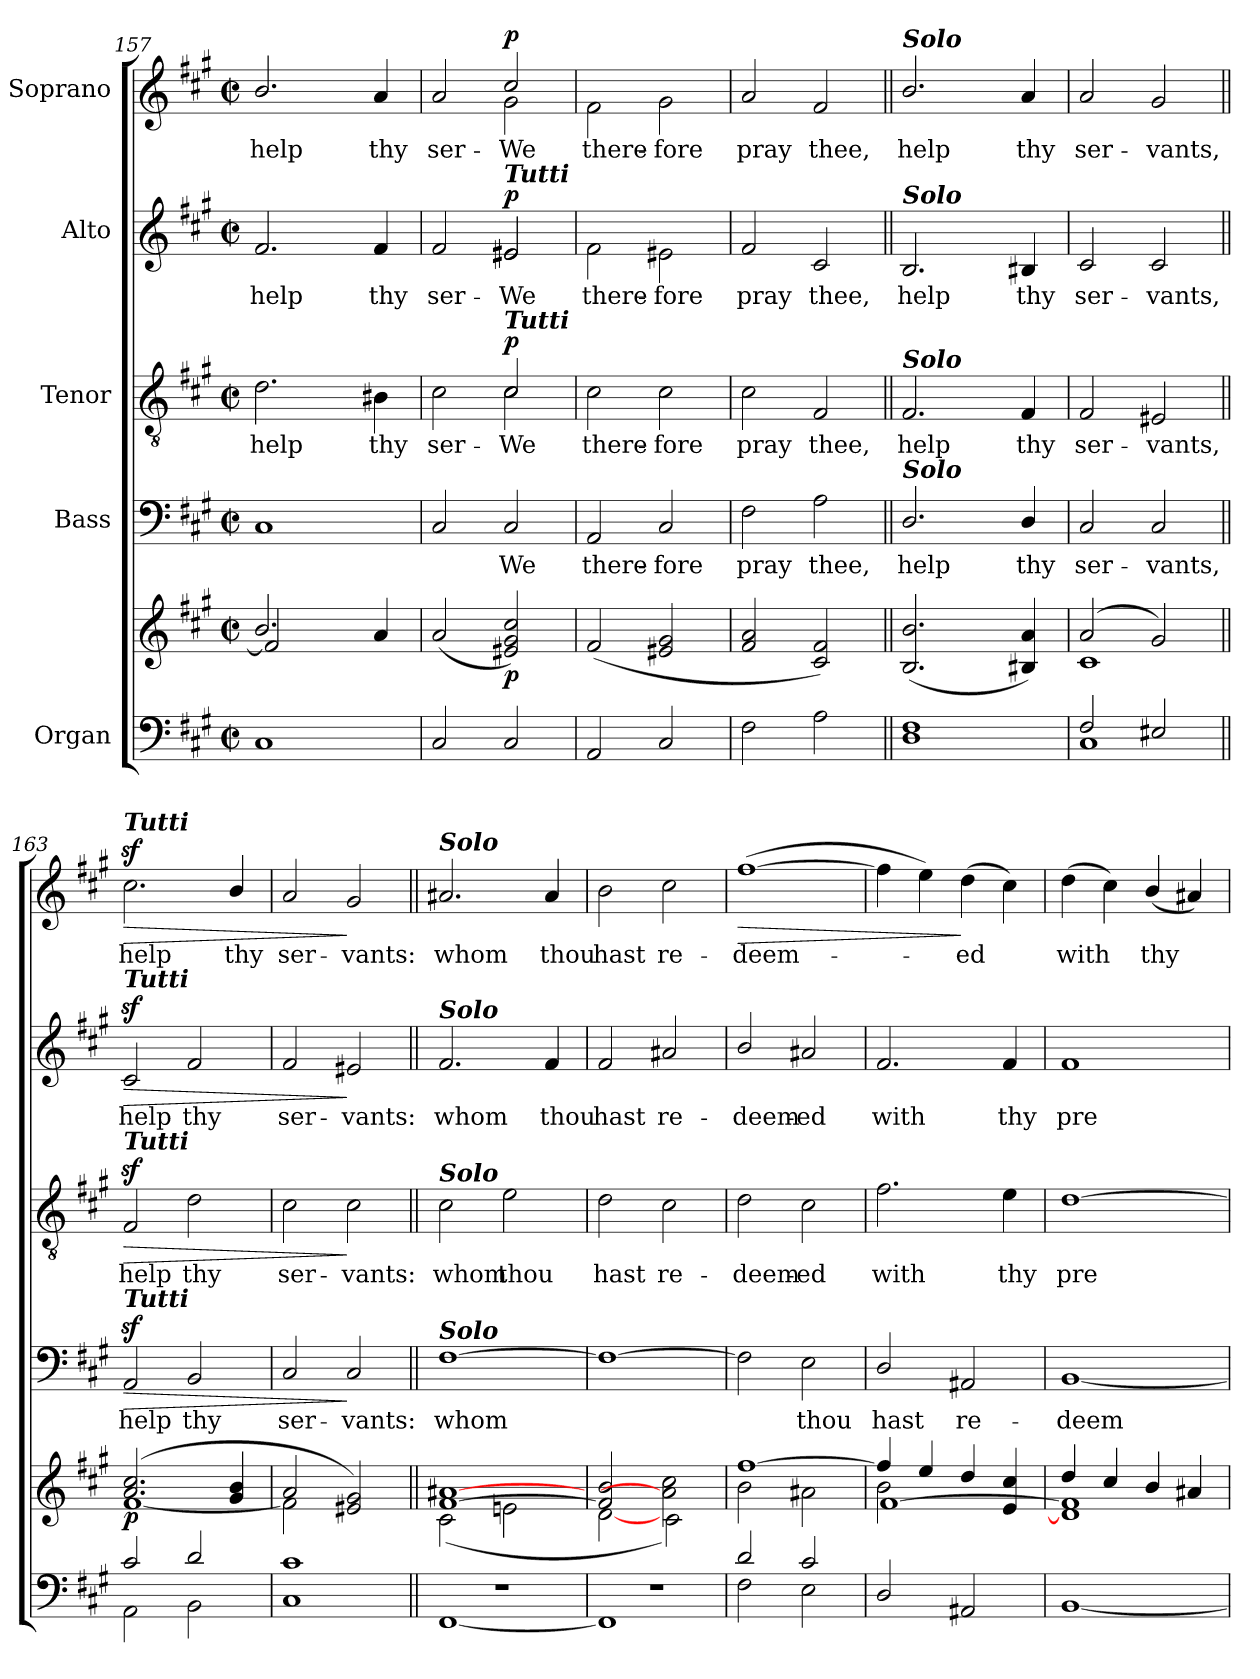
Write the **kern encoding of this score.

**kern	**kern	**dynam	**kern	**text	**dynam	**kern	**text	**dynam	**kern	**text	**dynam	**kern	**text	**dynam
*part5	*part5	*part5	*part4	*part4	*part4	*part3	*part3	*part3	*part2	*part2	*part2	*part1	*part1	*part1
*staff6	*staff5	*staff5/6	*staff4	*staff4	*staff4	*staff3	*staff3	*staff3	*staff2	*staff2	*staff2	*staff1	*staff1	*staff1
*I"Organ	*	*	*I"Bass	*	*	*I"Tenor	*	*	*I"Alto	*	*	*I"Soprano	*	*
*clefF4	*clefG2	*	*clefF4	*	*	*clefGv2	*	*	*clefG2	*	*	*clefG2	*	*
*k[f#c#g#]	*k[f#c#g#]	*	*k[f#c#g#]	*	*	*k[f#c#g#]	*	*	*k[f#c#g#]	*	*	*k[f#c#g#]	*	*
*A:	*A:	*	*A:	*	*	*A:	*	*	*A:	*	*	*A:	*	*
*M2/2	*M2/2	*	*M2/2	*	*	*M2/2	*	*	*M2/2	*	*	*M2/2	*	*
*met(c|)	*met(c|)	*	*met(c|)	*	*	*met(c|)	*	*	*met(c|)	*	*	*met(c|)	*	*
=157	=157	=157	=157	=157	=157	=157	=157	=157	=157	=157	=157	=157	=157	=157
*	*^	*	*	*	*	*	*	*	*	*	*	*	*	*
!	!	!	!	!	!	!	!	!LO:LY:b	!	!	!LO:LY:b	!	!	!LO:LY:b	!
*	*	*	*	*	*	*	*^	*	*	*^	*	*	*^	*	*
1C#	2.b/	2f#/]	.	1C#	.	.	2.d\	2ryy	help	.	2.f#/	2ryy	help	.	2.b/	2ryy	help	.
.	.	2ryy	.	.	.	.	.	2ryy	.	.	.	2ryy	.	.	.	2ryy	.	.
!	!	!	!	!	!	!	!	!	!LO:LY:b	!	!	!	!LO:LY:b	!	!	!	!LO:LY:b	!
.	4a/	.	.	.	.	.	4B#X\	.	thy	.	4f#/	.	thy	.	4a/	.	thy	.
*	*v	*v	*	*	*	*	*	*	*	*	*	*	*	*	*	*	*	*
=158	=158	=158	=158	=158	=158	=158	=158	=158	=158	=158	=158	=158	=158	=158	=158	=158	=158
!	!	!	!	!	!	!	!	!LO:LY:b	!	!	!	!LO:LY:b	!	!	!	!LO:LY:b	!
2C#/	(>2a/	.	2C#/	.	.	2c#\	2ryy	ser-	.	2f#/	2ryy	ser-	.	2a/	2ryy	ser-	.
!	!	!	!	!	!	!	!	!	!	!LO:TX:a:Bi:t=Tutti	!	!	!	!	!	!	!
!	!	!	!	!	!	!LO:TX:a:Bi:t=Tutti	!	!	!	!	!	!	!	!	!	!	!
!	!	!	!	!LO:LY:b	!	!	!	!LO:LY:b	!	!	!	!	!	!	!	!	!
!	!	!	!	!	!	!	!	!LO:LY:b	!	!	!	!LO:LY:b	!	!	!	!	!
!	!	!	!	!	!	!	!	!	!	!	!	!LO:LY:b	!	!	!	!LO:LY:b	!
!	!	!LO:DY:b	!	!	!	!	!	!	!LO:DY:b	!	!	!	!LO:DY:b	!	!	!LO:LY:b	!LO:DY:b
2C#/	2e#X/ 2g#/ 2cc#/)	p	2C#/	We	.	2c#/	2c#\	We	p	2e#X/	2e#/	We	p	2g#\	2cc#/	We	p
=159	=159	=159	=159	=159	=159	=159	=159	=159	=159	=159	=159	=159	=159	=159	=159	=159	=159
!	!	!	!	!LO:LY:b	!	!	!	!LO:LY:b	!	!	!	!LO:LY:b	!	!	!	!LO:LY:b	!
2AA/	(>2f#/	.	2AA/	there-	.	1ryy	2c#\	there-	.	1ryy	2f#\	there-	.	1ryy	2f#\	there-	.
!	!	!	!	!LO:LY:b	!	!	!	!LO:LY:b	!	!	!	!LO:LY:b	!	!	!	!LO:LY:b	!
2C#/	2e#X/ 2g#/	.	2C#/	-fore	.	.	2c#\	-fore	.	.	2e#X\	-fore	.	.	2g#\	-fore	.
!!LO:PB:g=z
=160	=160	=160	=160	=160	=160	=160	=160	=160	=160	=160	=160	=160	=160	=160	=160	=160	=160
*^	*^	*	*	*	*	*	*	*	*	*	*	*	*	*	*	*	*
!	!	!	!	!	!	!LO:LY:b	!	!	!	!LO:LY:b	!	!	!	!LO:LY:b	!	!	!	!LO:LY:b	!
*	*	*	*	*	*	*	*	*v	*v	*	*	*	*	*	*	*v	*v	*	*
*	*	*	*	*	*	*	*	*	*	*	*v	*v	*	*	*	*	*
1ryy	2F#\	2f#/ 2a/	1ryy	.	2F#\	pray	.	2c#\	pray	.	2f#/	pray	.	2a/	pray	.
!	!	!	!	!	!	!LO:LY:b	!	!	!LO:LY:b	!	!	!LO:LY:b	!	!	!LO:LY:b	!
.	2A\	2c#/ 2f#/)	.	.	2A\	thee,	.	2F#/	thee,	.	2c#/	thee,	.	2f#/	thee,	.
=161||	=161||	=161||	=161||	=161||	=161||	=161||	=161||	=161||	=161||	=161||	=161||	=161||	=161||	=161||	=161||	=161||
!	!	!	!	!	!	!	!	!	!	!	!	!	!	!LO:TX:a:Bi:t=Solo	!	!
!	!	!	!	!	!	!	!	!	!	!	!LO:TX:a:Bi:t=Solo	!	!	!	!	!
!	!	!	!	!	!	!	!	!LO:TX:a:Bi:t=Solo	!	!	!	!	!	!	!	!
!	!	!	!	!	!LO:TX:a:Bi:t=Solo	!	!	!	!	!	!	!	!	!	!	!
!	!	!	!	!	!	!LO:LY:b	!	!	!LO:LY:b	!	!	!LO:LY:b	!	!	!LO:LY:b	!
1ryy	1D 1F#	(>2.B/ 2.b/	2ryy	.	2.D/	help	.	2.F#/	help	.	2.B/	help	.	2.b/	help	.
.	.	.	2ryy	.	.	.	.	.	.	.	.	.	.	.	.	.
!	!	!	!	!	!	!LO:LY:b	!	!	!LO:LY:b	!	!	!LO:LY:b	!	!	!LO:LY:b	!
.	.	4B#X/ 4a/)	.	.	4D/	thy	.	4F#/	thy	.	4B#X/	thy	.	4a/	thy	.
=162	=162	=162	=162	=162	=162	=162	=162	=162	=162	=162	=162	=162	=162	=162	=162	=162
!	!	!	!	!	!	!LO:LY:b	!	!	!LO:LY:b	!	!	!LO:LY:b	!	!	!LO:LY:b	!
2F#/	1C#	(>2a/	1c#	.	2C#/	ser-	.	2F#/	ser-	.	2c#/	ser-	.	2a/	ser-	.
!	!	!	!	!	!	!LO:LY:b	!	!	!LO:LY:b	!	!	!LO:LY:b	!	!	!LO:LY:b	!
2E#X/	.	2g#/)	.	.	2C#/	-vants,	.	2E#X/	-vants,	.	2c#/	-vants,	.	2g#/	-vants,	.
=163||	=163||	=163||	=163||	=163||	=163||	=163||	=163||	=163||	=163||	=163||	=163||	=163||	=163||	=163||	=163||	=163||
!	!	!	!	!	!	!	!	!	!	!	!	!	!	!LO:TX:a:Bi:t=Tutti	!	!
!	!	!	!	!	!	!	!	!	!	!	!LO:TX:a:Bi:t=Tutti	!	!	!	!	!
!	!	!	!	!	!	!	!	!LO:TX:a:Bi:t=Tutti	!	!	!	!	!	!	!	!
!	!	!	!	!	!LO:TX:a:Bi:t=Tutti	!	!	!	!	!	!	!	!	!	!	!
!	!	!	!	!LO:DY:b	!	!LO:LY:b	!LO:HP:b	!	!LO:LY:b	!LO:HP:b	!	!LO:LY:b	!LO:HP:b	!	!LO:LY:b	!LO:HP:b
2c#/	2AA\	(>2.a/ 2.cc#/	[1f#	p	2AAz</	help	>	2F#z</	help	>	2c#z</	help	>	2.cc#z<\	help	>
!	!	!	!	!	!	!LO:LY:b	!	!	!LO:LY:b	!	!	!LO:LY:b	!	!	!	!
2d/	2BB\	.	.	.	2BB/	thy	.	2d\	thy	.	2f#/	thy	.	.	.	.
!	!	!	!	!	!	!	!	!	!	!	!	!	!	!	!LO:LY:b	!
.	.	4g#/ 4b/	.	.	.	.	.	.	.	.	.	.	.	4b/	thy	.
=164	=164	=164	=164	=164	=164	=164	=164	=164	=164	=164	=164	=164	=164	=164	=164	=164
!	!	!	!	!	!	!LO:LY:b	!	!	!LO:LY:b	!	!	!LO:LY:b	!	!	!LO:LY:b	!
1c#	1C#	2a/	2f#\]	.	2C#/	ser-	.	2c#\	ser-	.	2f#/	ser-	.	2a/	ser-	.
!	!	!	!	!	!	!LO:LY:b	!	!	!LO:LY:b	!	!	!LO:LY:b	!	!	!LO:LY:b	!
.	.	2e#X/ 2g#/)	2ryy	.	2C#/	-vants:	]	2c#\	-vants:	]	2e#X/	-vants:	]	2g#/	-vants:	]
=165||	=165||	=165||	=165||	=165||	=165||	=165||	=165||	=165||	=165||	=165||	=165||	=165||	=165||	=165||	=165||	=165||
!	!	!	!	!	!	!	!	!	!	!	!	!	!	!LO:TX:a:Bi:t=Solo	!	!
!	!	!	!	!	!	!	!	!	!	!	!LO:TX:a:Bi:t=Solo	!	!	!	!	!
!	!	!	!	!	!	!	!	!LO:TX:a:Bi:t=Solo	!	!	!	!	!	!	!	!
!	!	!	!	!	!LO:TX:a:Bi:t=Solo	!	!	!	!	!	!	!	!	!	!	!
!	!	!	!	!	!	!LO:LY:b	!	!	!LO:LY:b	!	!	!LO:LY:b	!	!	!LO:LY:b	!
1r	[1FF#	[1f# [1a#X	(<2c#\	.	[1F#	whom	.	2c#\	whom	.	2.f#/	whom	.	2.a#X/	whom	.
!	!	!	!	!	!	!	!	!	!LO:LY:b	!	!	!	!	!	!	!
.	.	.	2en\	.	.	.	.	2e\	thou	.	.	.	.	.	.	.
!	!	!	!	!	!	!	!	!	!	!	!	!LO:LY:b	!	!	!LO:LY:b	!
.	.	.	.	.	.	.	.	.	.	.	4f#/	thou	.	4a#/	thou	.
=166	=166	=166	=166	=166	=166	=166	=166	=166	=166	=166	=166	=166	=166	=166	=166	=166
!	!	!	!	!	!	!	!	!	!LO:LY:b	!	!	!LO:LY:b	!	!	!LO:LY:b	!
1r	1FF#]	2f#/] 2b/	[2d\	.	1F#_	.	.	2d\	hast	.	2f#/	hast	.	2b\	hast	.
!	!	!	!	!	!	!	!	!	!LO:LY:b	!	!	!LO:LY:b	!	!	!LO:LY:b	!
.	.	2a#\] 2cc#\	2c#\)	.	.	.	.	2c#\	re-	.	2a#X/	re-	.	2cc#\	re-	.
=167	=167	=167	=167	=167	=167	=167	=167	=167	=167	=167	=167	=167	=167	=167	=167	=167
!	!	!	!	!	!	!	!	!	!LO:LY:b	!	!	!LO:LY:b	!	!	!LO:LY:b	!LO:HP:b
2d/	2F#\	[1ff#	2b\	.	2F#\]	.	.	2d\	-deem-	.	2b/	-deem-	.	(>[1ff#	-deem-	>
!	!	!	!	!	!	!LO:LY:b	!	!	!LO:LY:b	!	!	!LO:LY:b	!	!	!	!
2c#/	2E\	.	2a#X\	.	2E\	thou	.	2c#\	-ed	.	2a#X/	-ed	.	.	.	.
=168	=168	=168	=168	=168	=168	=168	=168	=168	=168	=168	=168	=168	=168	=168	=168	=168
*	*	*	*^	*	*	*	*	*	*	*	*	*	*	*	*	*
!	!	!	!	!	!	!	!LO:LY:b	!	!	!LO:LY:b	!	!	!LO:LY:b	!	!	!	!
*v	*v	*	*	*	*	*	*	*	*	*	*	*	*	*	*	*	*
2D/	4ff#/]	2b\	[1f#	.	2D/	hast	.	2.f#\	with	.	2.f#/	with	.	4ff#\]	.	.
.	4ee/	.	.	.	.	.	.	.	.	.	.	.	.	4ee\)	.	.
!	!	!	!	!	!	!LO:LY:b	!	!	!	!	!	!	!	!	!LO:LY:b	!
2AA#X/	4dd/	2ryy	.	.	2AA#X/	re-	.	.	.	.	.	.	.	(>4dd\	ed	]
!	!	!	!	!	!	!	!	!	!LO:LY:b	!	!	!LO:LY:b	!	!	!	!
.	4e/ 4cc#/	.	.	.	.	.	.	4e\	thy	.	4f#/	thy	.	4cc#\)	.	.
!!LO:PB:g=z
=169	=169	=169	=169	=169	=169	=169	=169	=169	=169	=169	=169	=169	=169	=169	=169	=169
!	!	!	!	!	!	!LO:LY:b	!	!	!LO:LY:b	!	!	!LO:LY:b	!	!	!LO:LY:b	!
[1BB	4dd/	1ryy	1d] 1f#]	.	[1BB	-deem-	.	[1d	pre-	.	1f#	pre-	.	(>4dd\	with	.
.	4cc#/	.	.	.	.	.	.	.	.	.	.	.	.	4cc#\)	.	.
!	!	!	!	!	!	!	!	!	!	!	!	!	!	!	!LO:LY:b	!
.	4b/	.	.	.	.	.	.	.	.	.	.	.	.	(<4b/	thy	.
.	4a#X/	.	.	.	.	.	.	.	.	.	.	.	.	4a#X/)	.	.
*	*v	*v	*v	*	*	*	*	*	*	*	*	*	*	*	*	*
=	=	=	=	=	=	=	=	=	=	=	=	=	=	=
*-	*-	*-	*-	*-	*-	*-	*-	*-	*-	*-	*-	*-	*-	*-
